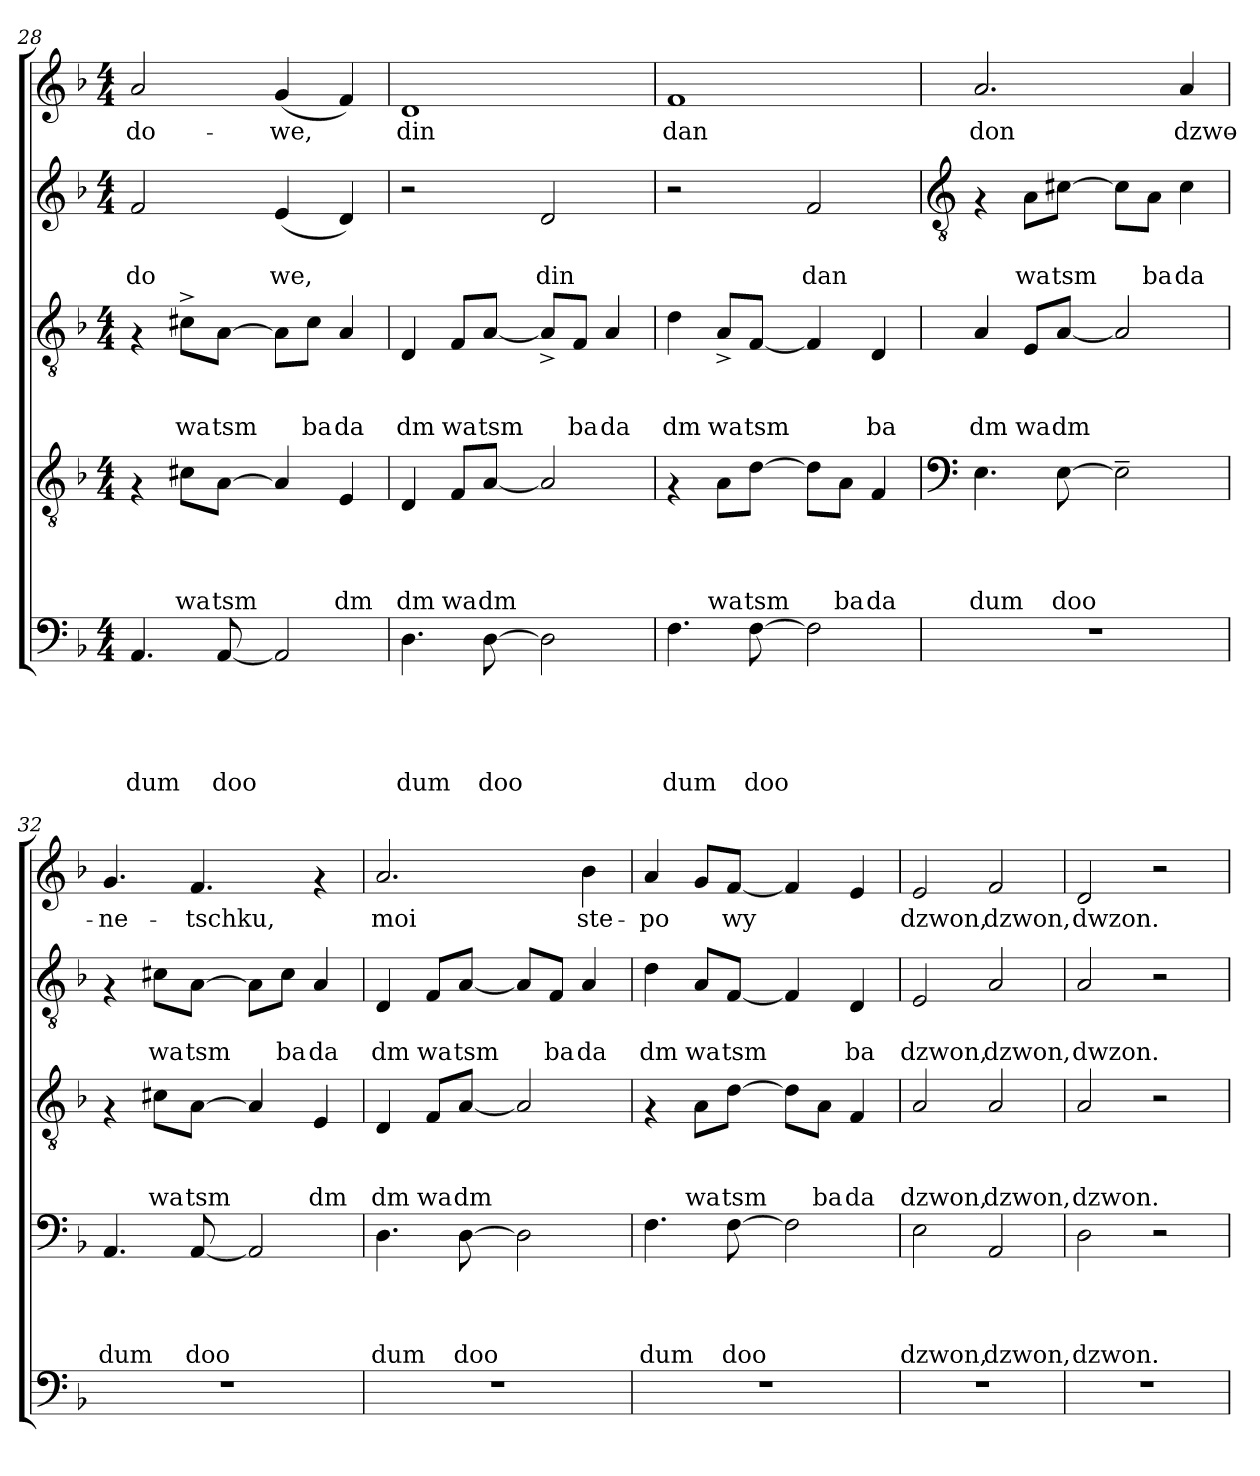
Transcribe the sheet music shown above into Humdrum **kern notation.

**kern	**text	**text	**text	**text	**text	**kern	**text	**text	**text	**text	**kern	**text	**text	**text	**kern	**text	**text	**kern	**text
*part5	*part5	*part5	*part5	*part5	*part5	*part4	*part4	*part4	*part4	*part4	*part3	*part3	*part3	*part3	*part2	*part2	*part2	*part1	*part1
*staff5	*staff5	*staff5	*staff5	*staff5	*staff5	*staff4	*staff4	*staff4	*staff4	*staff4	*staff3	*staff3	*staff3	*staff3	*staff2	*staff2	*staff2	*staff1	*staff1
*clefF4	*	*	*	*	*	*clefGv2	*	*	*	*	*clefGv2	*	*	*	*clefG2	*	*	*clefG2	*
*k[b-]	*	*	*	*	*	*k[b-]	*	*	*	*	*k[b-]	*	*	*	*k[b-]	*	*	*k[b-]	*
*F:	*	*	*	*	*	*F:	*	*	*	*	*F:	*	*	*	*F:	*	*	*F:	*
*M4/4	*	*	*	*	*	*M4/4	*	*	*	*	*M4/4	*	*	*	*M4/4	*	*	*M4/4	*
=28	=28	=28	=28	=28	=28	=28	=28	=28	=28	=28	=28	=28	=28	=28	=28	=28	=28	=28	=28
!	!	!	!	!	!LO:LY:b	!	!	!	!	!	!	!	!	!	!	!	!LO:LY:b	!	!LO:LY:b
4.AA/	.	.	.	.	dum	4rF	.	.	.	.	4rF	.	.	.	2f/	.	do	2a/	do-
!	!	!	!	!	!	!	!	!	!	!LO:LY:b	!	!	!	!LO:LY:b	!	!	!	!	!
.	.	.	.	.	.	8c#X\L	.	.	.	wa	8c#X^>\L	.	.	wa	.	.	.	.	.
!	!	!	!	!	!LO:LY:b	!	!	!	!	!LO:LY:b	!	!	!	!LO:LY:b	!	!	!	!	!
[<8AA/	.	.	.	.	doo	[>8A\J	.	.	.	tsm	[>8A\J	.	.	tsm	.	.	.	.	.
!	!	!	!	!	!	!	!	!	!	!	!	!	!	!	!	!	!LO:LY:b	!	!LO:LY:b
2AA/]	.	.	.	.	.	4A/]	.	.	.	.	8A\L]	.	.	.	(<4e/	.	we,	(<4g/	-we,
!	!	!	!	!	!	!	!	!	!	!	!	!	!	!LO:LY:b	!	!	!	!	!
.	.	.	.	.	.	.	.	.	.	.	8c#\J	.	.	ba	.	.	.	.	.
!	!	!	!	!	!	!	!	!	!	!LO:LY:b	!	!	!	!LO:LY:b	!	!	!	!	!
.	.	.	.	.	.	4E/	.	.	.	dm	4A/	.	.	da	4d/)	.	.	4f/)	.
=29	=29	=29	=29	=29	=29	=29	=29	=29	=29	=29	=29	=29	=29	=29	=29	=29	=29	=29	=29
!	!	!	!	!	!LO:LY:b	!	!	!	!	!LO:LY:b	!	!	!	!LO:LY:b	!	!	!	!	!LO:LY:b
4.D\	.	.	.	.	dum	4D/	.	.	.	dm	4D/	.	.	dm	2r	.	.	1d	din
!	!	!	!	!	!	!	!	!	!	!LO:LY:b	!	!	!	!LO:LY:b	!	!	!	!	!
.	.	.	.	.	.	8F/L	.	.	.	wa	8F/L	.	.	wa	.	.	.	.	.
!	!	!	!	!	!LO:LY:b	!	!	!	!	!LO:LY:b	!	!	!	!LO:LY:b	!	!	!	!	!
[>8D\	.	.	.	.	doo	[<8A/J	.	.	.	dm	[<8A/J	.	.	tsm	.	.	.	.	.
!	!	!	!	!	!	!	!	!	!	!	!	!	!	!	!	!	!LO:LY:b	!	!
2D\]	.	.	.	.	.	2A/]	.	.	.	.	8A^</L]	.	.	.	2d/	.	din	.	.
!	!	!	!	!	!	!	!	!	!	!	!	!	!	!LO:LY:b	!	!	!	!	!
.	.	.	.	.	.	.	.	.	.	.	8F/J	.	.	ba	.	.	.	.	.
!	!	!	!	!	!	!	!	!	!	!	!	!	!	!LO:LY:b	!	!	!	!	!
.	.	.	.	.	.	.	.	.	.	.	4A/	.	.	da	.	.	.	.	.
=30	=30	=30	=30	=30	=30	=30	=30	=30	=30	=30	=30	=30	=30	=30	=30	=30	=30	=30	=30
!	!	!	!	!	!LO:LY:b	!	!	!	!	!	!	!	!	!LO:LY:b	!	!	!	!	!LO:LY:b
4.F\	.	.	.	.	dum	4rF	.	.	.	.	4d\	.	.	dm	2r	.	.	1f	dan
!	!	!	!	!	!	!	!	!	!	!LO:LY:b	!	!	!	!LO:LY:b	!	!	!	!	!
.	.	.	.	.	.	8A\L	.	.	.	wa	8A^</L	.	.	wa	.	.	.	.	.
!	!	!	!	!	!LO:LY:b	!	!	!	!	!LO:LY:b	!	!	!	!LO:LY:b	!	!	!	!	!
[>8F\	.	.	.	.	doo	[>8d\J	.	.	.	tsm	[<8F/J	.	.	tsm	.	.	.	.	.
!	!	!	!	!	!	!	!	!	!	!	!	!	!	!	!	!	!LO:LY:b	!	!
2F\]	.	.	.	.	.	8d\L]	.	.	.	.	4F/]	.	.	.	2f/	.	dan	.	.
!	!	!	!	!	!	!	!	!	!	!LO:LY:b	!	!	!	!	!	!	!	!	!
.	.	.	.	.	.	8A\J	.	.	.	ba	.	.	.	.	.	.	.	.	.
!	!	!	!	!	!	!	!	!	!	!LO:LY:b	!	!	!	!LO:LY:b	!	!	!	!	!
.	.	.	.	.	.	4F/	.	.	.	da	4D/	.	.	ba	.	.	.	.	.
!!LO:PB:g=z
=31	=31	=31	=31	=31	=31	=31	=31	=31	=31	=31	=31	=31	=31	=31	=31	=31	=31	=31	=31
*	*	*	*	*	*	*clefF4	*	*	*	*	*	*	*	*	*clefGv2	*	*	*	*
!	!	!	!	!	!	!	!	!	!	!LO:LY:b	!	!	!	!LO:LY:b	!	!	!	!	!LO:LY:b
1r	.	.	.	.	.	4.E\	.	.	.	dum	4A/	.	.	dm	4rF	.	.	2.a/	don
!	!	!	!	!	!	!	!	!	!	!	!	!	!	!LO:LY:b	!	!	!LO:LY:b	!	!
.	.	.	.	.	.	.	.	.	.	.	8E/L	.	.	wa	8A\L	.	wa	.	.
!	!	!	!	!	!	!	!	!	!	!LO:LY:b	!	!	!	!LO:LY:b	!	!	!LO:LY:b	!	!
.	.	.	.	.	.	[>8E\	.	.	.	doo	[<8A/J	.	.	dm	[>8c#X\J	.	tsm	.	.
.	.	.	.	.	.	2E~>\]	.	.	.	.	2A/]	.	.	.	8c#\L]	.	.	.	.
!	!	!	!	!	!	!	!	!	!	!	!	!	!	!	!	!	!LO:LY:b	!	!
.	.	.	.	.	.	.	.	.	.	.	.	.	.	.	8A\J	.	ba	.	.
!	!	!	!	!	!	!	!	!	!	!	!	!	!	!	!	!	!LO:LY:b	!	!LO:LY:b
.	.	.	.	.	.	.	.	.	.	.	.	.	.	.	4c#\	.	da	4a/	dzwo-
=32	=32	=32	=32	=32	=32	=32	=32	=32	=32	=32	=32	=32	=32	=32	=32	=32	=32	=32	=32
!	!	!	!	!	!	!	!	!	!	!LO:LY:b	!	!	!	!	!	!	!	!	!LO:LY:b
1r	.	.	.	.	.	4.AA/	.	.	.	dum	4rF	.	.	.	4rF	.	.	4.g/	-ne-
!	!	!	!	!	!	!	!	!	!	!	!	!	!	!LO:LY:b	!	!	!LO:LY:b	!	!
.	.	.	.	.	.	.	.	.	.	.	8c#X\L	.	.	wa	8c#X\L	.	wa	.	.
!	!	!	!	!	!	!	!	!	!	!LO:LY:b	!	!	!	!LO:LY:b	!	!	!LO:LY:b	!	!LO:LY:b
.	.	.	.	.	.	[<8AA/	.	.	.	doo	[>8A\J	.	.	tsm	[>8A\J	.	tsm	4.f/	-tschku,
.	.	.	.	.	.	2AA/]	.	.	.	.	4A/]	.	.	.	8A\L]	.	.	.	.
!	!	!	!	!	!	!	!	!	!	!	!	!	!	!	!	!	!LO:LY:b	!	!
.	.	.	.	.	.	.	.	.	.	.	.	.	.	.	8c#\J	.	ba	.	.
!	!	!	!	!	!	!	!	!	!	!	!	!	!	!LO:LY:b	!	!	!LO:LY:b	!	!
.	.	.	.	.	.	.	.	.	.	.	4E/	.	.	dm	4A/	.	da	4rf	.
=33	=33	=33	=33	=33	=33	=33	=33	=33	=33	=33	=33	=33	=33	=33	=33	=33	=33	=33	=33
!	!	!	!	!	!	!	!	!	!	!LO:LY:b	!	!	!	!LO:LY:b	!	!	!LO:LY:b	!	!LO:LY:b
1r	.	.	.	.	.	4.D\	.	.	.	dum	4D/	.	.	dm	4D/	.	dm	2.a/	moi
!	!	!	!	!	!	!	!	!	!	!	!	!	!	!LO:LY:b	!	!	!LO:LY:b	!	!
.	.	.	.	.	.	.	.	.	.	.	8F/L	.	.	wa	8F/L	.	wa	.	.
!	!	!	!	!	!	!	!	!	!	!LO:LY:b	!	!	!	!LO:LY:b	!	!	!LO:LY:b	!	!
.	.	.	.	.	.	[>8D\	.	.	.	doo	[<8A/J	.	.	dm	[<8A/J	.	tsm	.	.
.	.	.	.	.	.	2D\]	.	.	.	.	2A/]	.	.	.	8A/L]	.	.	.	.
!	!	!	!	!	!	!	!	!	!	!	!	!	!	!	!	!	!LO:LY:b	!	!
.	.	.	.	.	.	.	.	.	.	.	.	.	.	.	8F/J	.	ba	.	.
!	!	!	!	!	!	!	!	!	!	!	!	!	!	!	!	!	!LO:LY:b	!	!LO:LY:b
.	.	.	.	.	.	.	.	.	.	.	.	.	.	.	4A/	.	da	4b-\	ste-
=34	=34	=34	=34	=34	=34	=34	=34	=34	=34	=34	=34	=34	=34	=34	=34	=34	=34	=34	=34
!	!	!	!	!	!	!	!	!	!	!LO:LY:b	!	!	!	!	!	!	!LO:LY:b	!	!LO:LY:b
1r	.	.	.	.	.	4.F\	.	.	.	dum	4rF	.	.	.	4d\	.	dm	4a/	-po
!	!	!	!	!	!	!	!	!	!	!	!	!	!	!LO:LY:b	!	!	!LO:LY:b	!	!
.	.	.	.	.	.	.	.	.	.	.	8A\L	.	.	wa	8A/L	.	wa	8g/L	.
!	!	!	!	!	!	!	!	!	!	!LO:LY:b	!	!	!	!LO:LY:b	!	!	!LO:LY:b	!	!LO:LY:b
.	.	.	.	.	.	[>8F\	.	.	.	doo	[>8d\J	.	.	tsm	[<8F/J	.	tsm	[<8f/J	wy
.	.	.	.	.	.	2F\]	.	.	.	.	8d\L]	.	.	.	4F/]	.	.	4f/]	.
!	!	!	!	!	!	!	!	!	!	!	!	!	!	!LO:LY:b	!	!	!	!	!
.	.	.	.	.	.	.	.	.	.	.	8A\J	.	.	ba	.	.	.	.	.
!	!	!	!	!	!	!	!	!	!	!	!	!	!	!LO:LY:b	!	!	!LO:LY:b	!	!
.	.	.	.	.	.	.	.	.	.	.	4F/	.	.	da	4D/	.	ba	4e/	.
=35	=35	=35	=35	=35	=35	=35	=35	=35	=35	=35	=35	=35	=35	=35	=35	=35	=35	=35	=35
!	!	!	!	!	!	!	!	!	!	!LO:LY:b	!	!	!	!LO:LY:b	!	!	!LO:LY:b	!	!LO:LY:b
1r	.	.	.	.	.	2E\	.	.	.	dzwon,	2A/	.	.	dzwon,	2E/	.	dzwon,	2e/	dzwon,
!	!	!	!	!	!	!	!	!	!	!LO:LY:b	!	!	!	!LO:LY:b	!	!	!LO:LY:b	!	!LO:LY:b
.	.	.	.	.	.	2AA/	.	.	.	dzwon,	2A/	.	.	dzwon,	2A/	.	dzwon,	2f/	dzwon,
=36	=36	=36	=36	=36	=36	=36	=36	=36	=36	=36	=36	=36	=36	=36	=36	=36	=36	=36	=36
!	!	!	!	!	!	!	!	!	!	!LO:LY:b	!	!	!	!LO:LY:b	!	!	!LO:LY:b	!	!LO:LY:b
1r	.	.	.	.	.	2D\	.	.	.	dzwon.	2A/	.	.	dzwon.	2A/	.	dwzon.	2d/	dwzon.
.	.	.	.	.	.	2r	.	.	.	.	2r	.	.	.	2r	.	.	2r	.
=	=	=	=	=	=	=	=	=	=	=	=	=	=	=	=	=	=	=	=
*-	*-	*-	*-	*-	*-	*-	*-	*-	*-	*-	*-	*-	*-	*-	*-	*-	*-	*-	*-
